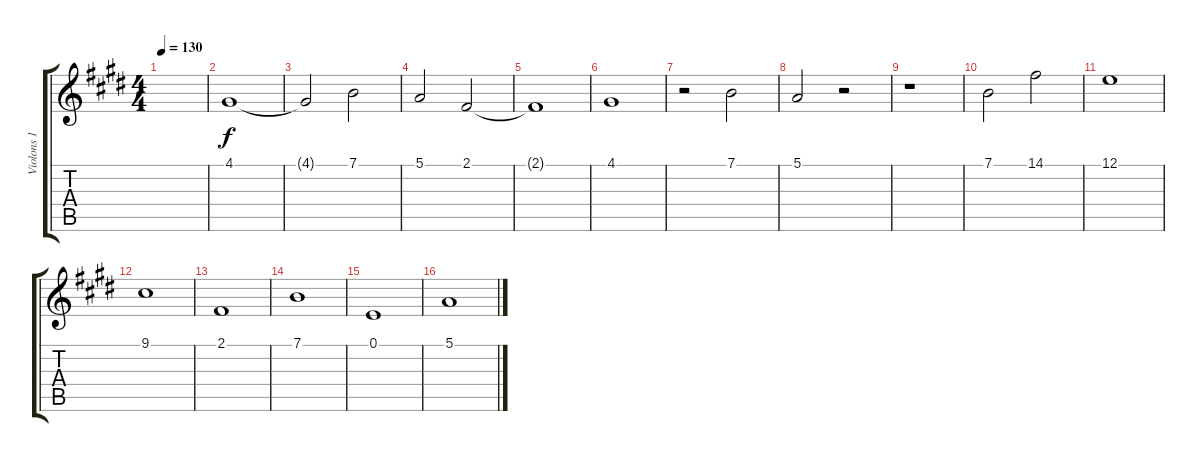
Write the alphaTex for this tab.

\track ("Violons 1" "Violons 1") {instrument stringensemble2}
\staff {score tabs}
\tuning (E4 B3 G3 D3 A2 E2) {hide}
\ts (4 4)
\tempo 130
\clef g2
\ks e
|
4.1.1{volume 13} |
4.1{t}.2 7.1.2 |
5.1.2 2.1.2{volume 10} |
2.1{t}.1 |
4.1.1{volume 13} |
r.2 7.1.2 |
5.1.2 r.2 |
r.1 |
7.1.2 14.1.2 |
12.1.1{volume 7} |
9.1.1 |
2.1.1{volume 13} |
7.1.1 |
0.1.1 |
5.1.1
